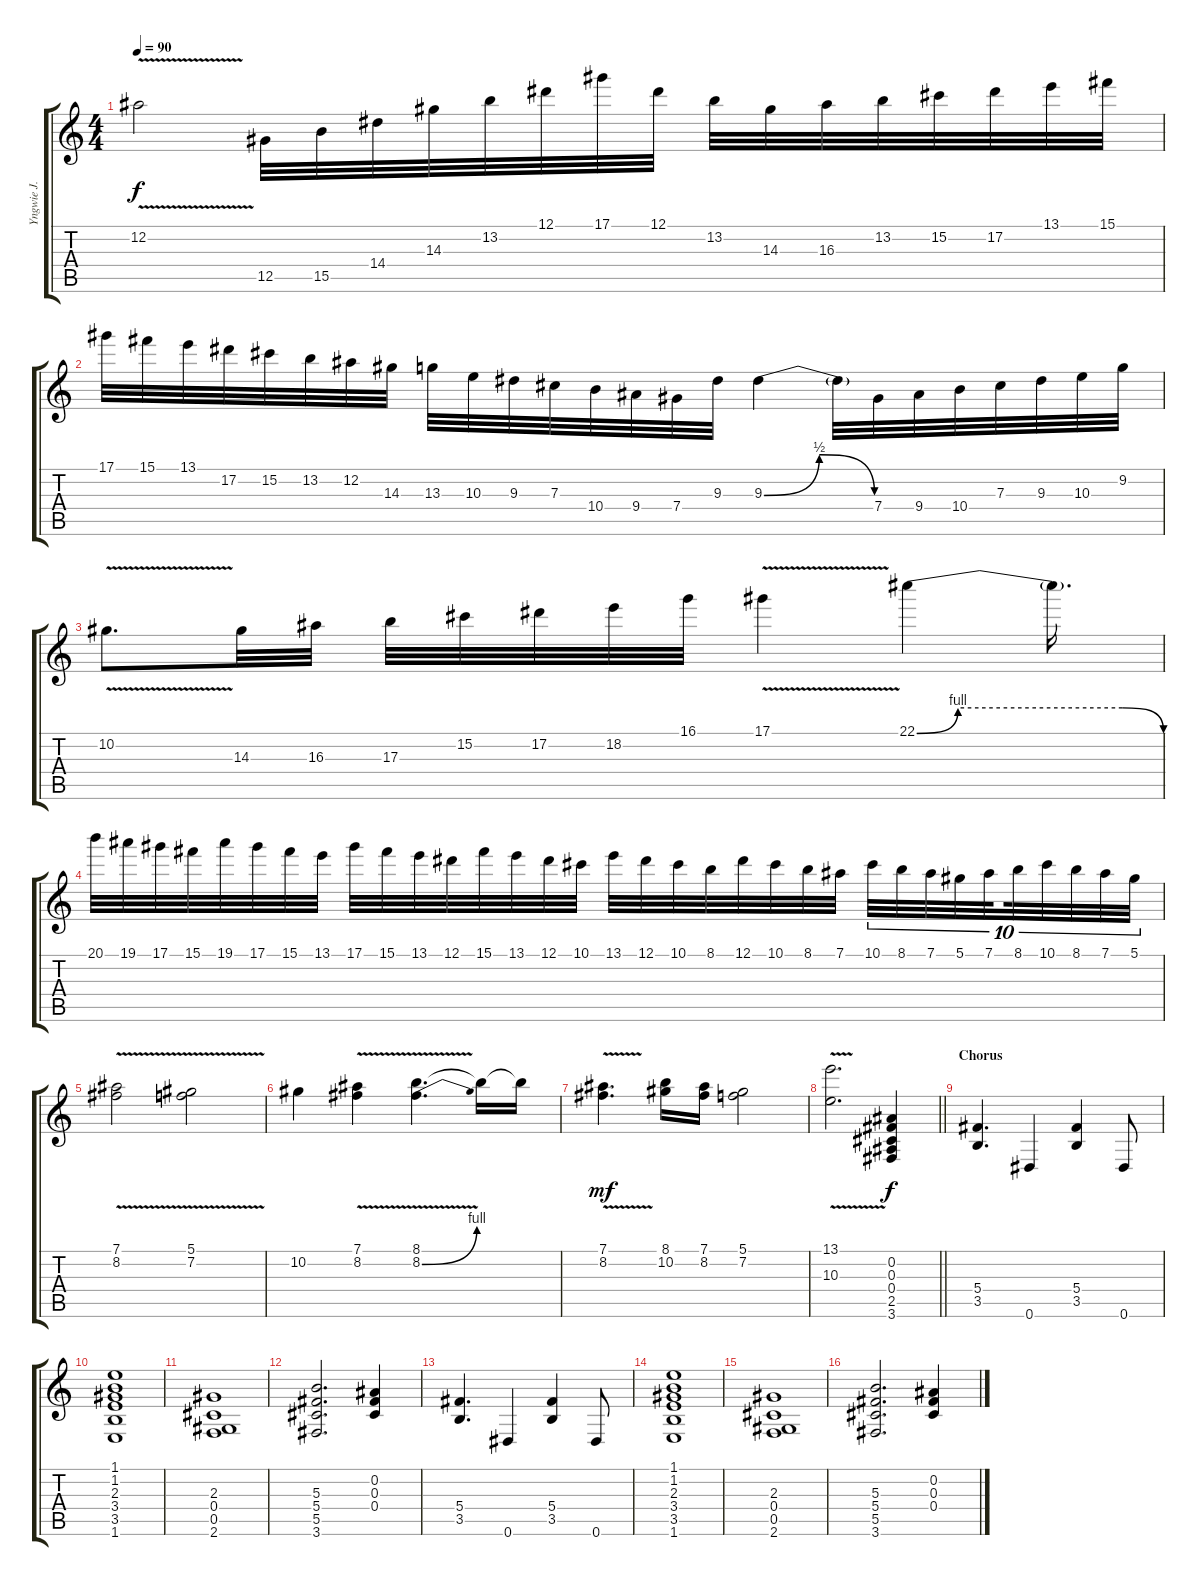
\track ("Yngwie J. Malmsteen" "Yngwie J. ") {instrument overdrivenguitar}
\staff {score tabs}
\tuning (Eb4 Bb3 Gb3 Db3 Ab2 Eb2) {hide}
\ts (4 4)
\tempo 90
\clef g2
\ks c
12.2{v}.2{dy f} 12.5.32 15.5.32 14.4.32 14.3.32 13.2.32 12.1.32 17.1.32 12.1.32 13.2.32 14.3.32 16.3.32 13.2.32 15.2.32 17.2.32 13.1.32 15.1.32 |
17.1.32 15.1.32 13.1.32 17.2.32 15.2.32 13.2.32 12.2.32 14.3.32 13.3.32 10.3.32 9.3.32 7.3.32 10.4.32 9.4.32 7.4.32 9.3.32 9.3{be (bendrelease 0 0 15 2 44 2 60 0)}.4 9.3{t}.32 7.4.32 9.4.32 10.4.32 7.3.32 9.3.32 10.3.32 9.2.32 |
10.2{v}.8{d} 14.3.32 16.3.32 17.3.32 15.2.32 17.2.32 18.2.32 16.1.32 17.1{v}.4 22.1{be (custom 0 0 10 4 15 4 50 4 60 0)}.4 22.1{t}.16{d} |
20.1.32 19.1.32 17.1.32 15.1.32 19.1.32 17.1.32 15.1.32 13.1.32 17.1.32 15.1.32 13.1.32 12.1.32 15.1.32 13.1.32 12.1.32 10.1.32 13.1.32 12.1.32 10.1.32 8.1.32 12.1.32 10.1.32 8.1.32 7.1.32 10.1.32{tu (10 8)} 8.1.32{tu (10 8)} 7.1.32{tu (10 8)} 5.1.32{tu (10 8)} 7.1.32{tu (10 8) beam splitsecondary} 8.1.32{tu (10 8)} 10.1.32{tu (10 8)} 8.1.32{tu (10 8)} 7.1.32{tu (10 8)} 5.1.32{tu (10 8)} |
(7.1{v} 8.2{v}).2 (5.1{v} 7.2{v}).2 |
10.2.4 (7.1{v} 8.2).4 (8.1 8.2{be (bend 0 0 60 4) v}).4{d} 8.1{t}.16 8.1{t}.16 |
(7.1{v} 8.2).4{d dy mf} (8.1 10.2).16 (7.1 8.2).16 (5.1 7.2).2 |
\barLineRight lightlight
(13.1{v} 10.3).2{d} (0.2 0.3 0.4 2.5 3.6).4{dy f} |
\section ("" "Chorus")
(5.4 3.5).4{d} 0.6.4 (5.4 3.5).4 0.6.8 |
(1.1 1.2 2.3 3.4 3.5 1.6).1 |
(2.3 0.4 0.5 2.6).1 |
(5.3 5.4 5.5 3.6).2{d} (0.2 0.3 0.4).4 |
(5.4 3.5).4{d} 0.6.4 (5.4 3.5).4 0.6.8 |
(1.1 1.2 2.3 3.4 3.5 1.6).1 |
(2.3 0.4 0.5 2.6).1 |
(5.3 5.4 5.5 3.6).2{d} (0.2 0.3 0.4).4
